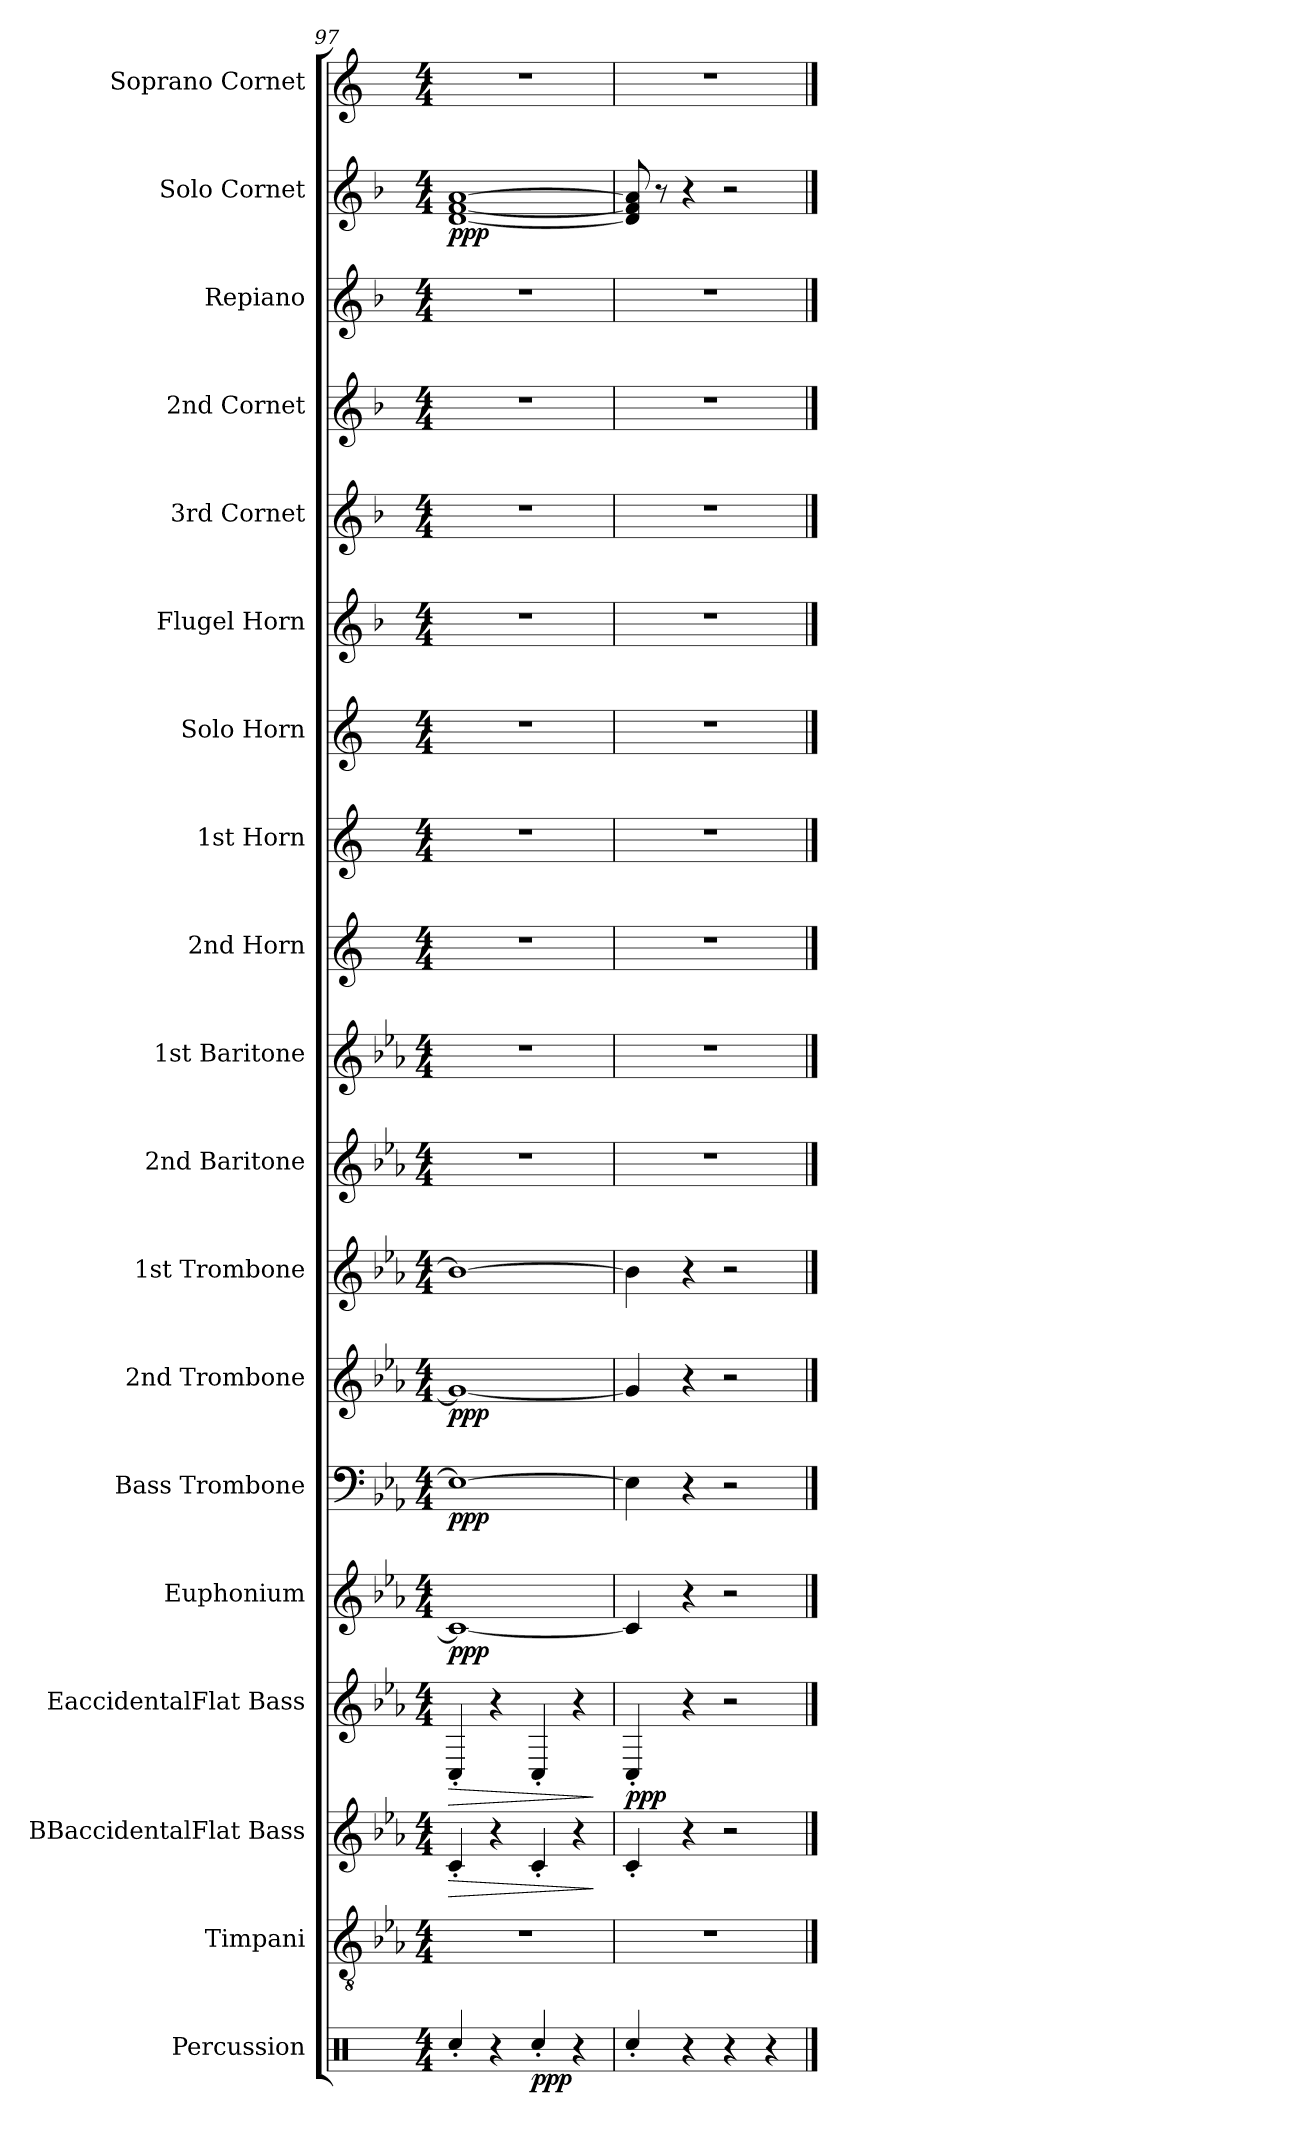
**kern	**dynam	**kern	**kern	**dynam	**kern	**dynam	**kern	**dynam	**kern	**dynam	**kern	**dynam	**kern	**kern	**kern	**kern	**kern	**kern	**kern	**kern	**kern	**kern	**kern	**dynam	**kern
*part19	*part19	*part18	*part17	*part17	*part16	*part16	*part15	*part15	*part14	*part14	*part13	*part13	*part12	*part11	*part10	*part9	*part8	*part7	*part6	*part5	*part4	*part3	*part2	*part2	*part1
*staff19	*staff19	*staff18	*staff17	*staff17	*staff16	*staff16	*staff15	*staff15	*staff14	*staff14	*staff13	*staff13	*staff12	*staff11	*staff10	*staff9	*staff8	*staff7	*staff6	*staff5	*staff4	*staff3	*staff2	*staff2	*staff1
*I"Percussion	*	*I"Timpani	*I"BBaccidentalFlat Bass	*	*I"EaccidentalFlat Bass	*	*I"Euphonium	*	*I"Bass Trombone	*	*I"2nd Trombone	*	*I"1st Trombone	*I"2nd Baritone	*I"1st Baritone	*I"2nd Horn	*I"1st Horn	*I"Solo Horn	*I"Flugel Horn	*I"3rd Cornet	*I"2nd Cornet	*I"Repiano	*I"Solo Cornet	*	*I"Soprano Cornet
*I'Perc.	*	*I'Timp.	*I'BBaccidentalFlat B.	*	*I'EaccidentalFlat B.	*	*I'Euph.	*	*I'Bs. Trb.	*	*I'2ndTrb.	*	*I'1st Trb.	*I'2ndBari.	*I'1st Bari.	*I'2nd Hn.	*I'1st Hn.	*I'Solo Hn.	*I'Flghn.	*I'3rd Cnt.	*I'2nd Cnt.	*I'Rep.	*I'Solo Cnt.	*	*I'Sop. Cnt.
*clefX	*	*clefGv2	*clefG2	*	*clefG2	*	*clefG2	*	*clefF4	*	*clefG2	*	*clefG2	*clefG2	*clefG2	*clefG2	*clefG2	*clefG2	*clefG2	*clefG2	*clefG2	*clefG2	*clefG2	*	*clefG2
*	*	*	*ITrd15c26	*	*ITrd12c21	*	*ITrd8c14	*	*	*	*ITrd8c14	*	*ITrd8c14	*ITrd8c14	*ITrd8c14	*ITrd5c9	*ITrd5c9	*ITrd5c9	*ITrd1c2	*ITrd1c2	*ITrd1c2	*ITrd1c2	*ITrd1c2	*	*ITrd-2c-3
*k[]	*	*k[b-e-a-]	*k[b-e-a-]	*	*k[b-e-a-]	*	*k[b-e-a-]	*	*k[b-e-a-]	*	*k[b-e-a-]	*	*k[b-e-a-]	*k[b-e-a-]	*k[b-e-a-]	*k[b-e-a-]	*k[b-e-a-]	*k[b-e-a-]	*k[b-e-a-]	*k[b-e-a-]	*k[b-e-a-]	*k[b-e-a-]	*k[b-e-a-]	*	*k[b-e-a-]
*M4/4	*	*M4/4	*M4/4	*	*M4/4	*	*M4/4	*	*M4/4	*	*M4/4	*	*M4/4	*M4/4	*M4/4	*M4/4	*M4/4	*M4/4	*M4/4	*M4/4	*M4/4	*M4/4	*M4/4	*	*M4/4
=97	=97	=97	=97	=97	=97	=97	=97	=97	=97	=97	=97	=97	=97	=97	=97	=97	=97	=97	=97	=97	=97	=97	=97	=97	=97
!	!	!	!	!LO:HP:b	!	!LO:HP:b	!	!LO:DY:b	!	!LO:DY:b	!	!LO:DY:b	!	!	!	!	!	!	!	!	!	!	!	!LO:DY:b	!
4Rcc'/	.	1r	4CC'/	>	4CC'/	>	1C_	ppp	1E-_	ppp	1G_	ppp	1B-_	1r	1r	1r	1r	1r	1r	1r	1r	1r	[1c [1e- [1g	ppp	1r
4r	.	.	4r	.	4r	.	.	.	.	.	.	.	.	.	.	.	.	.	.	.	.	.	.	.	.
!	!LO:DY:b	!	!	!	!	!	!	!	!	!	!	!	!	!	!	!	!	!	!	!	!	!	!	!	!
4Rcc'/	ppp	.	4CC'/	.	4CC'/	.	.	.	.	.	.	.	.	.	.	.	.	.	.	.	.	.	.	.	.
4r	.	.	4r	.	4r	.	.	.	.	.	.	.	.	.	.	.	.	.	.	.	.	.	.	.	.
.	.	.	.	]	.	]	.	.	.	.	.	.	.	.	.	.	.	.	.	.	.	.	.	.	.
=98	=98	=98	=98	=98	=98	=98	=98	=98	=98	=98	=98	=98	=98	=98	=98	=98	=98	=98	=98	=98	=98	=98	=98	=98	=98
!	!	!	!	!	!	!LO:DY:b	!	!	!	!	!	!	!	!	!	!	!	!	!	!	!	!	!	!	!
4Rcc'/	.	1r	4CC'/	.	4CC'/	ppp	4C/]	.	4E-\]	.	4G/]	.	4B-\]	1r	1r	1r	1r	1r	1r	1r	1r	1r	8c/] 8e-/] 8g/]	.	1r
.	.	.	.	.	.	.	.	.	.	.	.	.	.	.	.	.	.	.	.	.	.	.	8r	.	.
4r	.	.	4r	.	4r	.	4r	.	4r	.	4r	.	4r	.	.	.	.	.	.	.	.	.	4r	.	.
4r	.	.	2r	.	2r	.	2r	.	2r	.	2r	.	2r	.	.	.	.	.	.	.	.	.	2r	.	.
4r	.	.	.	.	.	.	.	.	.	.	.	.	.	.	.	.	.	.	.	.	.	.	.	.	.
==	==	==	==	==	==	==	==	==	==	==	==	==	==	==	==	==	==	==	==	==	==	==	==	==	==
*-	*-	*-	*-	*-	*-	*-	*-	*-	*-	*-	*-	*-	*-	*-	*-	*-	*-	*-	*-	*-	*-	*-	*-	*-	*-
